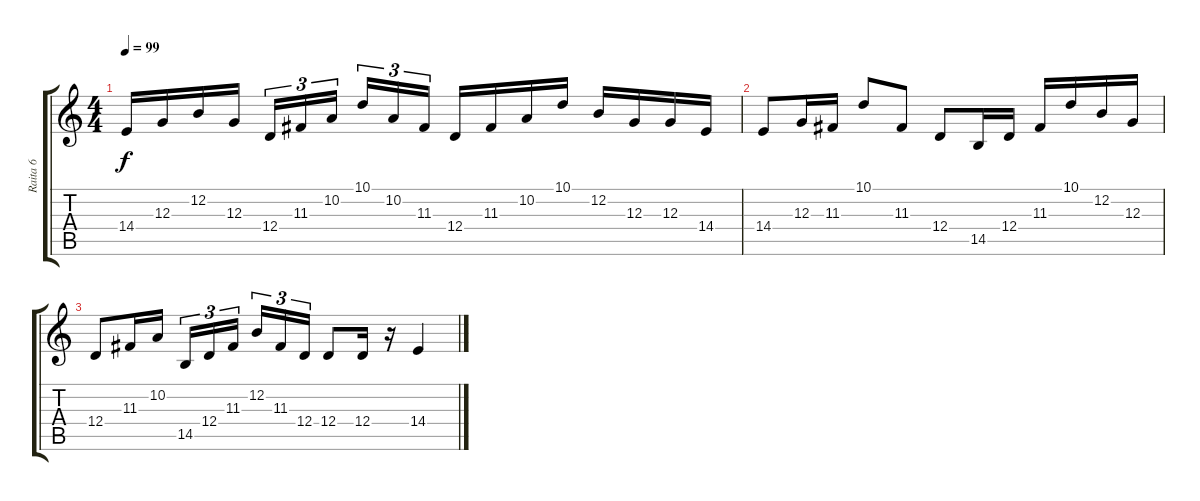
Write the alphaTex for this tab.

\track ("Raita 6" "Raita 6") {instrument orchestralharp}
\staff {score tabs}
\tuning (E4 B3 G3 D3 A2 E2) {hide}
\ts (4 4)
\tempo 99
\clef g2
\ks c
14.4.16{dy f} 12.3.16 12.2.16 12.3.16 12.4.16{tu (3 2)} 11.3.16{tu (3 2)} 10.2.16{tu (3 2)} 10.1.16{tu (3 2)} 10.2.16{tu (3 2)} 11.3.16{tu (3 2)} 12.4.16 11.3.16 10.2.16 10.1.16 12.2.16 12.3.16 12.3.16 14.4.16 |
14.4.8 12.3.16 11.3.16 10.1.8 11.3.8 12.4.8 14.5.16 12.4.16 11.3.16 10.1.16 12.2.16 12.3.16 |
12.4.8 11.3.16 10.2.16 14.5.16{tu (3 2)} 12.4.16{tu (3 2)} 11.3.16{tu (3 2)} 12.2.16{tu (3 2)} 11.3.16{tu (3 2)} 12.4.16{tu (3 2)} 12.4.8 12.4.16 r.16 14.4.4
